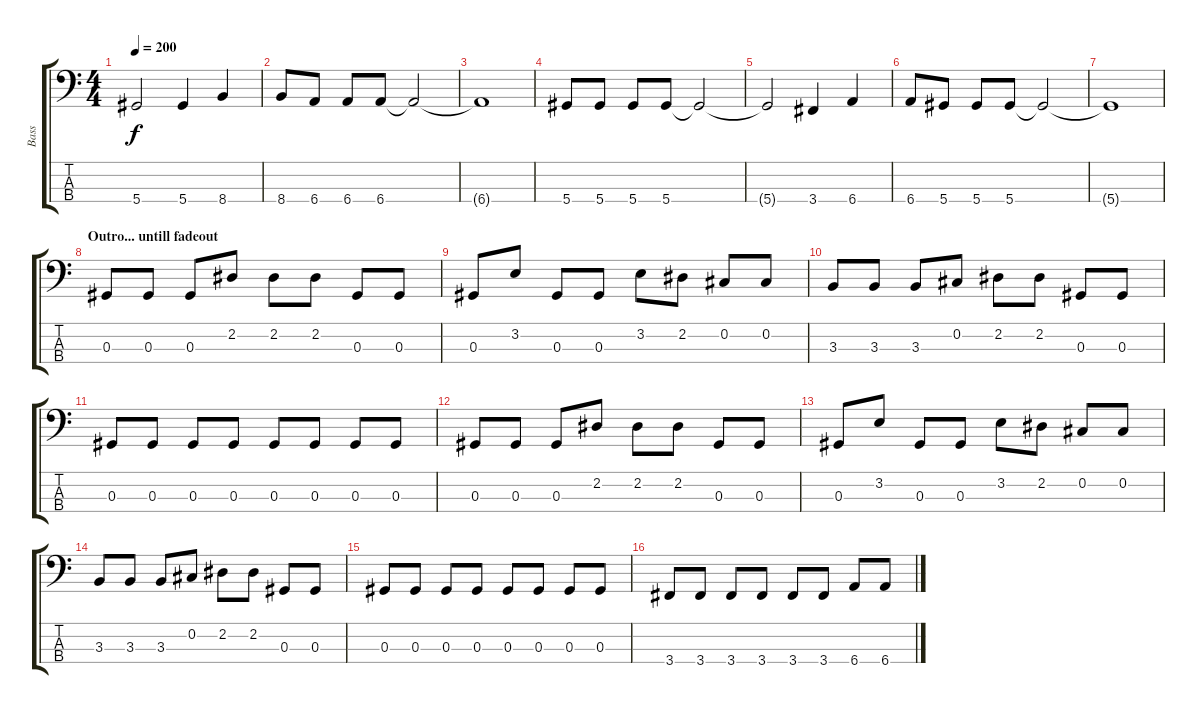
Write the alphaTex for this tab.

\track ("Bass" "Bass") {instrument electricbasspick}
\staff {score tabs}
\tuning (Gb2 Db2 Ab1 Eb1) {hide}
\ts (4 4)
\tempo 200
\clef f4
\ks c
5.4{t}.2{dy f} 5.4.4 8.4.4 |
8.4.8 6.4.8 6.4.8 6.4.8 6.4{t}.2 |
6.4{t}.1 |
5.4.8 5.4.8 5.4.8 5.4.8 5.4{t}.2 |
5.4{t}.2 3.4.4 6.4.4 |
6.4.8 5.4.8 5.4.8 5.4.8 5.4{t}.2 |
5.4{t}.1 |
\section ("" "Outro... untill fadeout")
0.3.8 0.3.8 0.3.8 2.2.8 2.2.8 2.2.8 0.3.8 0.3.8 |
0.3.8 3.2.8 0.3.8 0.3.8 3.2.8 2.2.8 0.2.8 0.2.8 |
3.3.8 3.3.8 3.3.8 0.2.8 2.2.8 2.2.8 0.3.8 0.3.8 |
0.3.8 0.3.8 0.3.8 0.3.8 0.3.8 0.3.8 0.3.8 0.3.8 |
0.3.8 0.3.8 0.3.8 2.2.8 2.2.8 2.2.8 0.3.8 0.3.8 |
0.3.8 3.2.8 0.3.8 0.3.8 3.2.8 2.2.8 0.2.8 0.2.8 |
3.3.8 3.3.8 3.3.8 0.2.8 2.2.8 2.2.8 0.3.8 0.3.8 |
0.3.8 0.3.8 0.3.8 0.3.8 0.3.8 0.3.8 0.3.8 0.3.8 |
3.4.8 3.4.8 3.4.8 3.4.8 3.4.8 3.4.8 6.4.8 6.4.8
